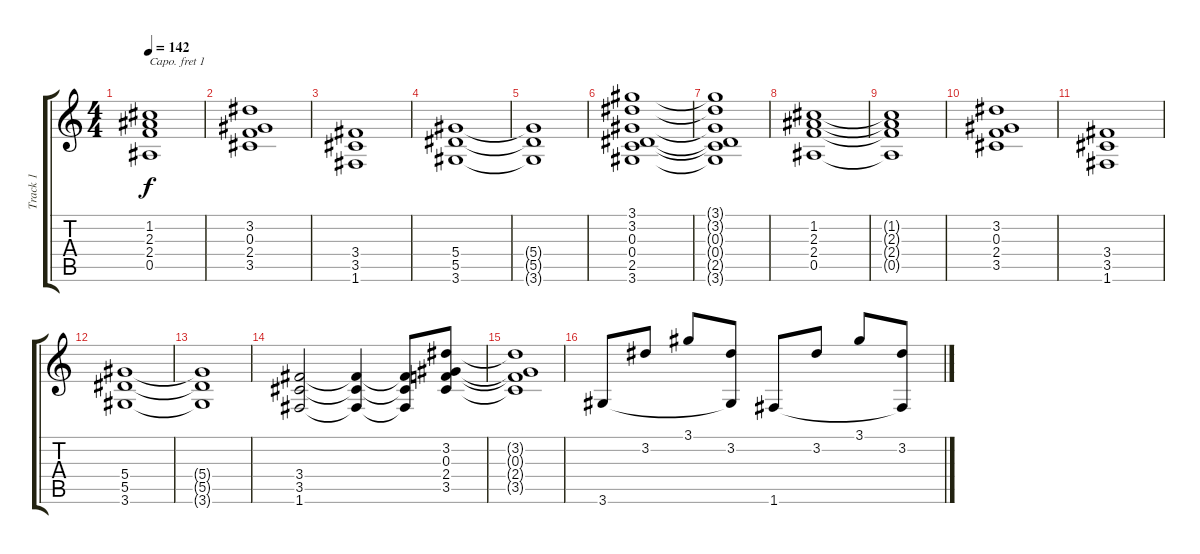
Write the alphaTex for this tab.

\track ("Track 1" "Track 1") {instrument overdrivenguitar}
\staff {score tabs}
\capo 1
\tuning (E4 B3 G3 D3 A2 E2) {hide}
\ts (4 4)
\tempo 142
\clef g2
\ks c
(1.2{t} 2.3{t} 2.4{t} 0.5{t}).1{dy f} |
(3.2 0.3 2.4 3.5).1 |
(3.4 3.5 1.6).1 |
(5.4 5.5 3.6).1 |
(5.4{t} 5.5{t} 3.6{t}).1 |
(3.1 3.2 0.3 0.4 2.5 3.6).1 |
(3.1{t} 3.2{t} 0.3{t} 0.4{t} 2.5{t} 3.6{t}).1 |
(1.2 2.3 2.4 0.5).1 |
(1.2{t} 2.3{t} 2.4{t} 0.5{t}).1 |
(3.2 0.3 2.4 3.5).1 |
(3.4 3.5 1.6).1 |
(5.4 5.5 3.6).1 |
(5.4{t} 5.5{t} 3.6{t}).1 |
(3.4 3.5 1.6).2 (3.4{t} 3.5{t} 1.6{t}).4 (3.4{t} 3.5{t} 1.6{t}).8 (3.2 0.3 2.4 3.5).8 |
(3.2{t} 0.3{t} 2.4{t} 3.5{t}).1 |
3.6.8 3.2.8 3.1.8 (3.2 3.6{t}).8 1.6.8 3.2.8 3.1.8 (3.2 1.6{t}).8
